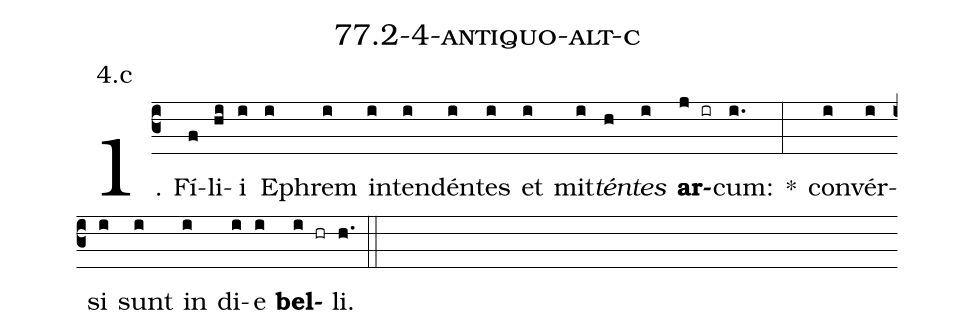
name: 77.2-4-antiquo-alt-c;
annotation: 4.c;
%%
(c3)1. Fí(f)li(hi)i(i) E(i)phrem(i) in(i)ten(i)dén(i)tes(i) et(i) mit(i)<i>tén</i>(h)<i>tes</i>(i) <b>ar</b>(j ir)cum:(i.) *(:) con(i)vér(i)si(i) sunt(i) in(i) di(i)e(i) <b>bel</b>(i hr)li.(h.) (::)


%E(i) u(i) o(i) u(i) a(i) e.(h.) (::)
